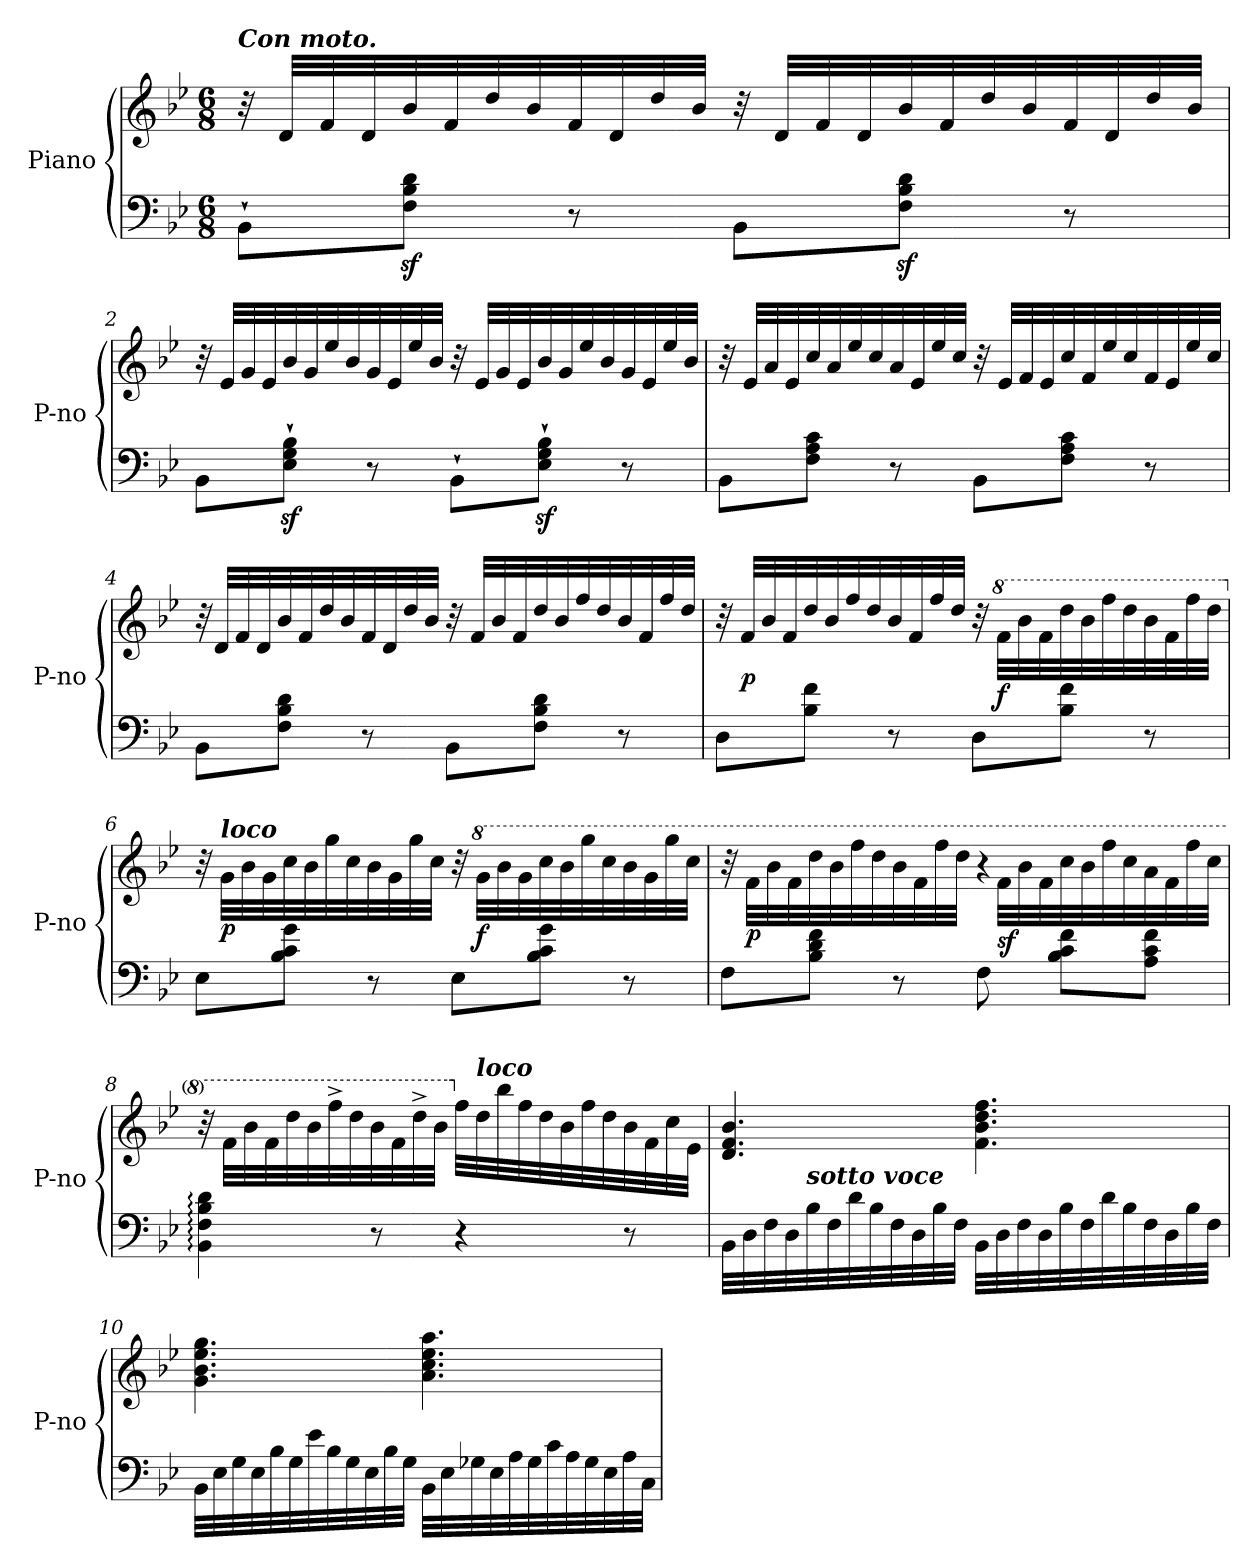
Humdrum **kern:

**kern	**kern	**dynam
*part1	*part1	*part1
*staff2	*staff1	*staff1/2
*I"Piano	*	*
*I'P-no	*	*
*clefF4	*clefG2	*
*k[b-e-]	*k[b-e-]	*
*M6/8	*M6/8	*
=1	=1	=1
!	!LO:TX:a:Bi:t=Con moto.	!
8BB-`\L	32r	.
.	32d/LLL	.
.	32f/	.
.	32d/	.
8Fz>\ 8B-z>\ 8dz>\J	32b-/	.
.	32f/	.
.	32dd/	.
.	32b-/	.
8r	32f/	.
.	32d/	.
.	32dd/	.
.	32b-/JJJ	.
8BB-\L	32r	.
.	32d/LLL	.
.	32f/	.
.	32d/	.
8Fz>\ 8B-z>\ 8dz>\J	32b-/	.
.	32f/	.
.	32dd/	.
.	32b-/	.
8r	32f/	.
.	32d/	.
.	32dd/	.
.	32b-/JJJ	.
=2	=2	=2
8BB-\L	32r	.
.	32e-/LLL	.
.	32g/	.
.	32e-/	.
8E-z>`\ 8Gz>`\ 8B-z>`\J	32b-/	.
.	32g/	.
.	32ee-/	.
.	32b-/	.
8r	32g/	.
.	32e-/	.
.	32ee-/	.
.	32b-/JJJ	.
8BB-`\L	32r	.
.	32e-/LLL	.
.	32g/	.
.	32e-/	.
8E-z>`\ 8Gz>`\ 8B-z>`\J	32b-/	.
.	32g/	.
.	32ee-/	.
.	32b-/	.
8r	32g/	.
.	32e-/	.
.	32ee-/	.
.	32b-/JJJ	.
=3	=3	=3
8BB-\L	32r	.
.	32e-/LLL	.
.	32a/	.
.	32e-/	.
8F\ 8A\ 8c\J	32cc/	.
.	32a/	.
.	32ee-/	.
.	32cc/	.
8r	32a/	.
.	32e-/	.
.	32ee-/	.
.	32cc/JJJ	.
8BB-\L	32r	.
.	32e-/LLL	.
.	32f/	.
.	32e-/	.
8F\ 8A\ 8c\J	32cc/	.
.	32f/	.
.	32ee-/	.
.	32cc/	.
8r	32f/	.
.	32e-/	.
.	32ee-/	.
.	32cc/JJJ	.
=4	=4	=4
8BB-\L	32r	.
.	32d/LLL	.
.	32f/	.
.	32d/	.
8F\ 8B-\ 8d\J	32b-/	.
.	32f/	.
.	32dd/	.
.	32b-/	.
8r	32f/	.
.	32d/	.
.	32dd/	.
.	32b-/JJJ	.
8BB-\L	32r	.
.	32f/LLL	.
.	32b-/	.
.	32f/	.
8F\ 8B-\ 8d\J	32dd/	.
.	32b-/	.
.	32ff/	.
.	32dd/	.
8r	32b-/	.
.	32f/	.
.	32ff/	.
.	32dd/JJJ	.
=5	=5	=5
8D\L	32r	.
.	32f/LLL	p
.	32b-/	.
.	32f/	.
8B-\ 8f\J	32dd/	.
.	32b-/	.
.	32ff/	.
.	32dd/	.
8r	32b-/	.
.	32f/	.
.	32ff/	.
.	32dd/JJJ	.
8D\L	32r	.
*	*8va	*
.	32ff\LLL	f
.	32bb-\	.
.	32ff\	.
8B-\ 8f\J	32ddd\	.
.	32bb-\	.
.	32fff\	.
.	32ddd\	.
8r	32bb-\	.
.	32ff\	.
.	32fff\	.
.	32ddd\JJJ	.
=6	=6	=6
*	*X8va	*
8E-\L	32r	.
!	!LO:TX:a:Bi:t=loco	!
.	32g\LLL	p
.	32b-\	.
.	32g\	.
8B-\ 8c\ 8g\J	32cc\	.
.	32b-\	.
.	32gg\	.
.	32cc\	.
8r	32b-\	.
.	32g\	.
.	32gg\	.
.	32cc\JJJ	.
8E-\L	32r	.
*	*8va	*
.	32gg\LLL	f
.	32bb-\	.
.	32gg\	.
8B-\ 8c\ 8g\J	32ccc\	.
.	32bb-\	.
.	32ggg\	.
.	32ccc\	.
8r	32bb-\	.
.	32gg\	.
.	32ggg\	.
.	32ccc\JJJ	.
=7	=7	=7
8F\L	32r	.
.	32ff\LLL	p
.	32bb-\	.
.	32ff\	.
8B-\ 8d\ 8f\J	32ddd\	.
.	32bb-\	.
.	32fff\	.
.	32ddd\	.
8r	32bb-\	.
.	32ff\	.
.	32fff\	.
.	32ddd\JJJ	.
!	!LO:N:vis=4	!
8F\	32r	.
.	32ff\LLL	sf
.	32bb-\	.
.	32ff\	.
8B-\ 8c\ 8f\L	32ccc\	.
.	32bb-\	.
.	32fff\	.
.	32ccc\	.
8A\ 8c\ 8f\J	32aa\	.
.	32ff\	.
.	32fff\	.
.	32ccc\JJJ	.
=8	=8	=8
4BB-:\ 4F:\ 4B-:\ 4d:\	32r	.
.	32ff\LLL	.
.	32bb-\	.
.	32ff\	.
.	32ddd\	.
.	32bb-\	.
.	32fff^\	.
.	32ddd\	.
8r	32bb-\	.
.	32ff\	.
.	32ddd^\	.
.	32bb-\JJJ	.
*	*X8va	*
4r	32ff\LLL	.
!	!LO:TX:a:Bi:t=loco	!
.	32dd\	.
.	32bb-\	.
.	32ff\	.
.	32dd\	.
.	32b-\	.
.	32ff\	.
.	32dd\	.
8r	32b-\	.
.	32f\	.
.	32cc\	.
.	32e-\JJJ	.
=9	=9	=9
32BB-\LLL	4.d/ 4.f/ 4.b-/	.
32D\	.	.
32F\	.	.
32D\	.	.
!LO:TX:a:Bi:t=sotto voce	!	!
32B-\	.	.
32F\	.	.
32d\	.	.
32B-\	.	.
32F\	.	.
32D\	.	.
32B-\	.	.
32F\JJJ	.	.
32BB-\LLL	4.f\ 4.b-\ 4.dd\ 4.ff\	.
32D\	.	.
32F\	.	.
32D\	.	.
32B-\	.	.
32F\	.	.
32d\	.	.
32B-\	.	.
32F\	.	.
32D\	.	.
32B-\	.	.
32F\JJJ	.	.
=10	=10	=10
32BB-\LLL	4.g\ 4.b-\ 4.ee-\ 4.gg\	.
32E-\	.	.
32G\	.	.
32E-\	.	.
32B-\	.	.
32G\	.	.
32e-\	.	.
32B-\	.	.
32G\	.	.
32E-\	.	.
32B-\	.	.
32G\JJJ	.	.
32BB-\LLL	4.a\ 4.cc\ 4.ee-\ 4.aa\	.
32E-\	.	.
32G-X\	.	.
32E-\	.	.
32A\	.	.
32G-\	.	.
32c\	.	.
32A\	.	.
32G-\	.	.
32E-\	.	.
32A\	.	.
32C\JJJ	.	.
=	=	=
*-	*-	*-
